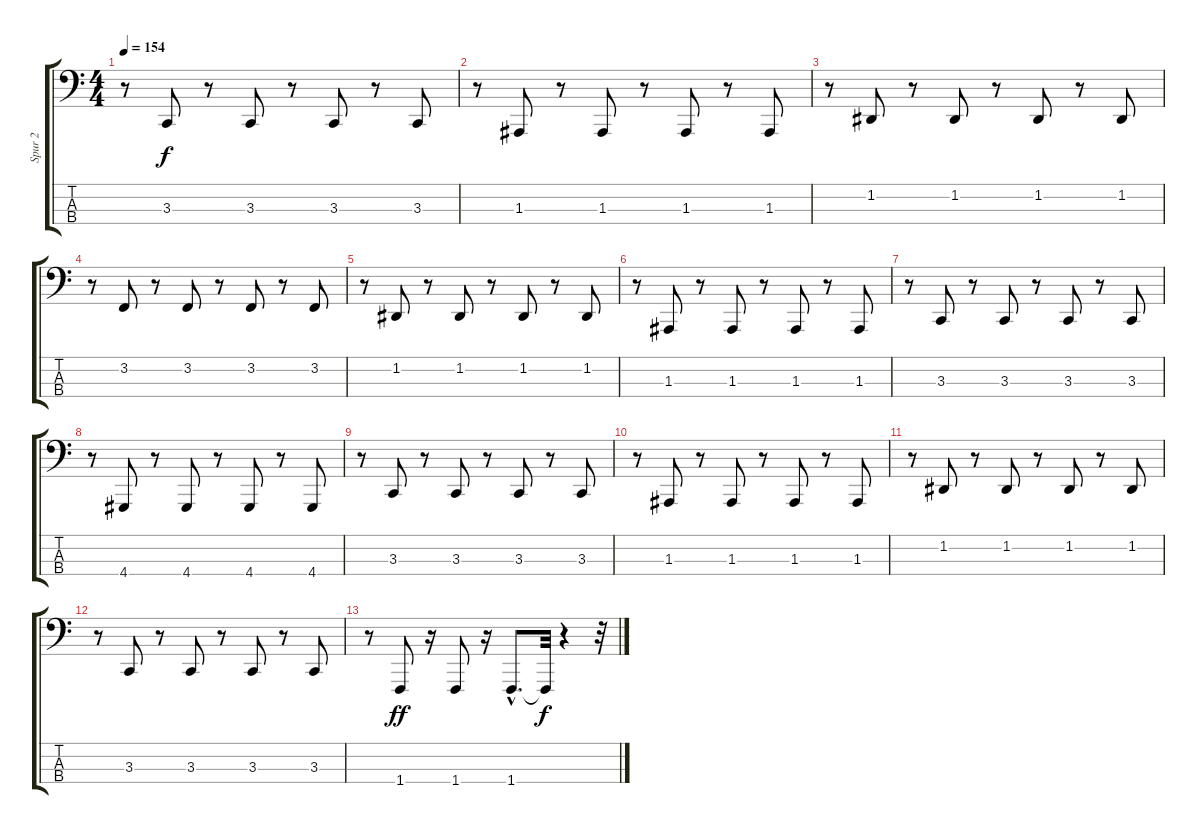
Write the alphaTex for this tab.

\track ("Spur 2" "Spur 2") {instrument acousticgrandpiano}
\staff {score tabs}
\tuning (G2 D2 A1 E1) {hide}
\ts (4 4)
\tempo 154
\clef f4
\ks c
r.8{dy f} 3.3.8 r.8 3.3.8 r.8 3.3.8 r.8 3.3.8 |
r.8 1.3.8 r.8 1.3.8 r.8 1.3.8 r.8 1.3.8 |
r.8 1.2.8 r.8 1.2.8 r.8 1.2.8 r.8 1.2.8 |
r.8 3.2.8 r.8 3.2.8 r.8 3.2.8 r.8 3.2.8 |
r.8 1.2.8 r.8 1.2.8 r.8 1.2.8 r.8 1.2.8 |
r.8 1.3.8 r.8 1.3.8 r.8 1.3.8 r.8 1.3.8 |
r.8 3.3.8 r.8 3.3.8 r.8 3.3.8 r.8 3.3.8 |
r.8 4.4.8 r.8 4.4.8 r.8 4.4.8 r.8 4.4.8 |
r.8 3.3.8 r.8 3.3.8 r.8 3.3.8 r.8 3.3.8 |
r.8 1.3.8 r.8 1.3.8 r.8 1.3.8 r.8 1.3.8 |
r.8 1.2.8 r.8 1.2.8 r.8 1.2.8 r.8 1.2.8 |
r.8 3.3.8 r.8 3.3.8 r.8 3.3.8 r.8 3.3.8 |
r.8 1.4.8{dy ff} r.16 1.4.8 r.16 1.4{hac}.8{d} 1.4{t}.32{dy f} r.4 r.32
